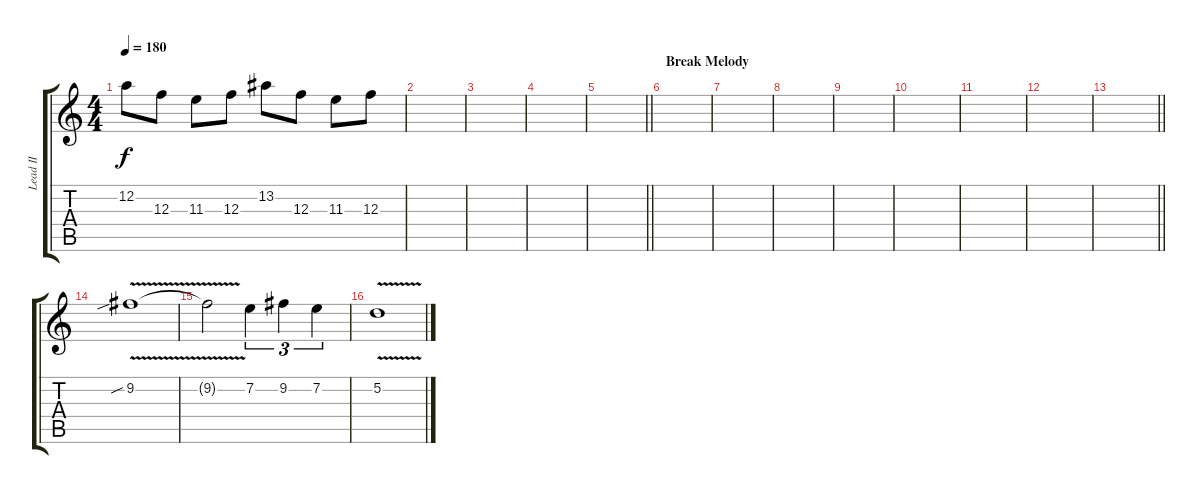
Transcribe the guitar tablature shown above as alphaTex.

\track ("Lead II" "Lead II") {instrument overdrivenguitar}
\staff {score tabs}
\tuning (D4 A3 F3 C3 G2 D2) {hide}
\ts (4 4)
\tempo 180
\clef g2
\ks c
12.2.8{dy f} 12.3.8 11.3.8 12.3.8 13.2.8 12.3.8 11.3.8 12.3.8 |
|
|
|
\barLineRight lightlight
|
\section ("" "Break Melody")
|
|
|
|
|
|
|
\barLineRight lightlight
|
9.2{v sib}.1 |
9.2{t}.2 7.2.4{tu (3 2)} 9.2.4{tu (3 2)} 7.2.4{tu (3 2)} |
5.2{v}.1
